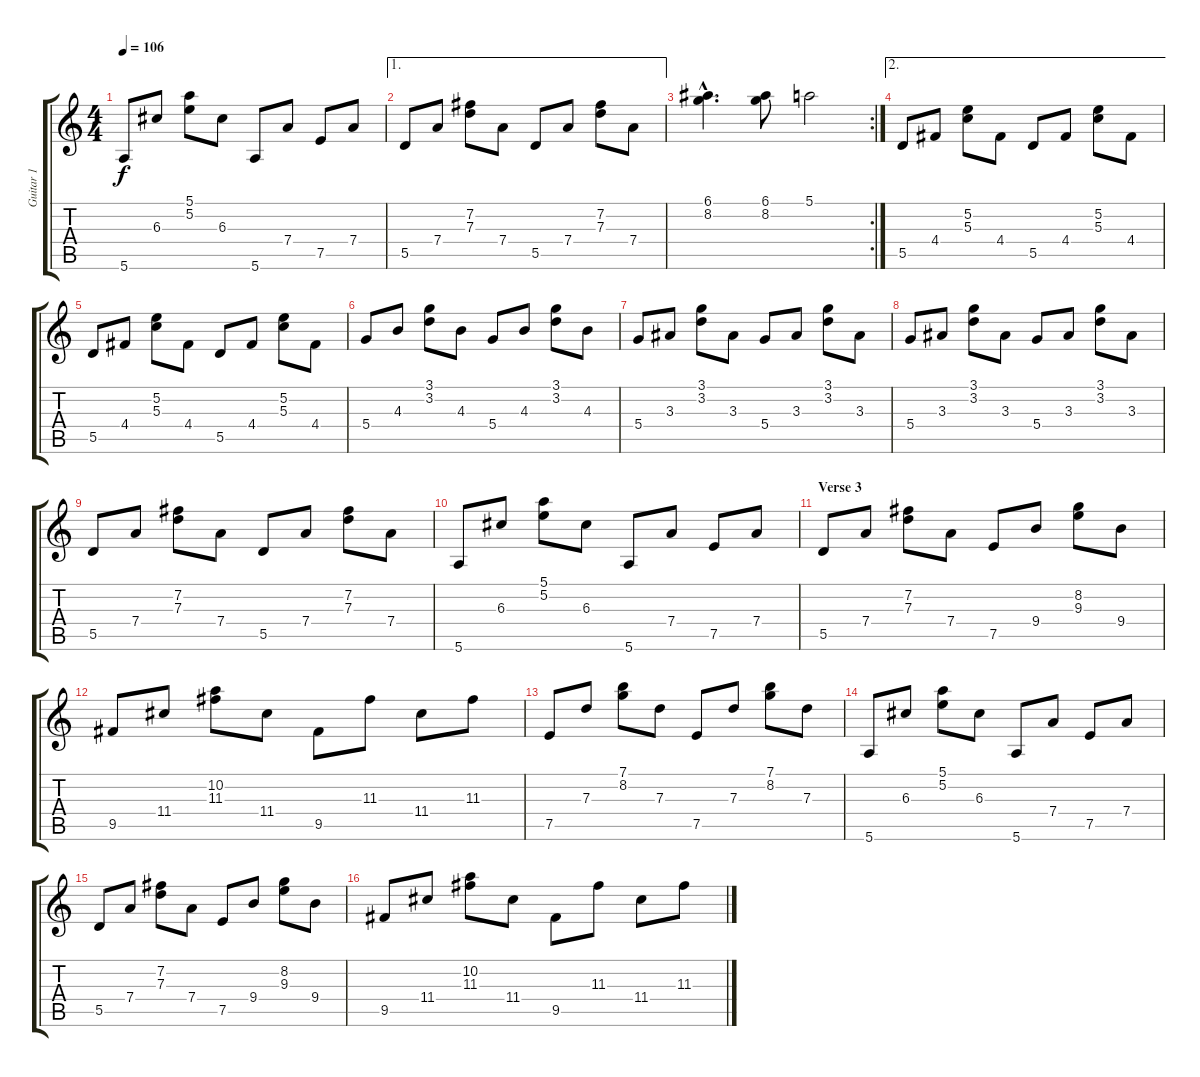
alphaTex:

\track ("Guitar 1" "Guitar 1") {instrument electricguitarclean}
\staff {score tabs}
\tuning (E4 B3 G3 D3 A2 E2) {hide}
\ts (4 4)
\tempo 106
\clef g2
\ks c
5.6.8{dy f} 6.3.8 (5.1 5.2).8 6.3.8 5.6.8 7.4.8 7.5.8 7.4.8 |
\ae 1
5.5.8 7.4.8 (7.2 7.3).8 7.4.8 5.5.8 7.4.8 (7.2 7.3).8 7.4.8 |
\rc 2
(6.1{hac} 8.2{hac}).4{d} (6.1 8.2).8 5.1.2 |
\ae 2
5.5.8 4.4.8 (5.2 5.3).8 4.4.8 5.5.8 4.4.8 (5.2 5.3).8 4.4.8 |
5.5.8 4.4.8 (5.2 5.3).8 4.4.8 5.5.8 4.4.8 (5.2 5.3).8 4.4.8 |
5.4.8 4.3.8 (3.1 3.2).8 4.3.8 5.4.8 4.3.8 (3.1 3.2).8 4.3.8 |
5.4.8 3.3.8 (3.1 3.2).8 3.3.8 5.4.8 3.3.8 (3.1 3.2).8 3.3.8 |
5.4.8 3.3.8 (3.1 3.2).8 3.3.8 5.4.8 3.3.8 (3.1 3.2).8 3.3.8 |
5.5.8 7.4.8 (7.2 7.3).8 7.4.8 5.5.8 7.4.8 (7.2 7.3).8 7.4.8 |
5.6.8 6.3.8 (5.1 5.2).8 6.3.8 5.6.8 7.4.8 7.5.8 7.4.8 |
\section ("" "Verse 3")
5.5.8 7.4.8 (7.2 7.3).8 7.4.8 7.5.8 9.4.8 (8.2 9.3).8 9.4.8 |
9.5.8 11.4.8 (10.2 11.3).8 11.4.8 9.5.8 11.3.8 11.4.8 11.3.8 |
7.5.8 7.3.8 (7.1 8.2).8 7.3.8 7.5.8 7.3.8 (7.1 8.2).8 7.3.8 |
5.6.8 6.3.8 (5.1 5.2).8 6.3.8 5.6.8 7.4.8 7.5.8 7.4.8 |
5.5.8 7.4.8 (7.2 7.3).8 7.4.8 7.5.8 9.4.8 (8.2 9.3).8 9.4.8 |
9.5.8 11.4.8 (10.2 11.3).8 11.4.8 9.5.8 11.3.8 11.4.8 11.3.8
